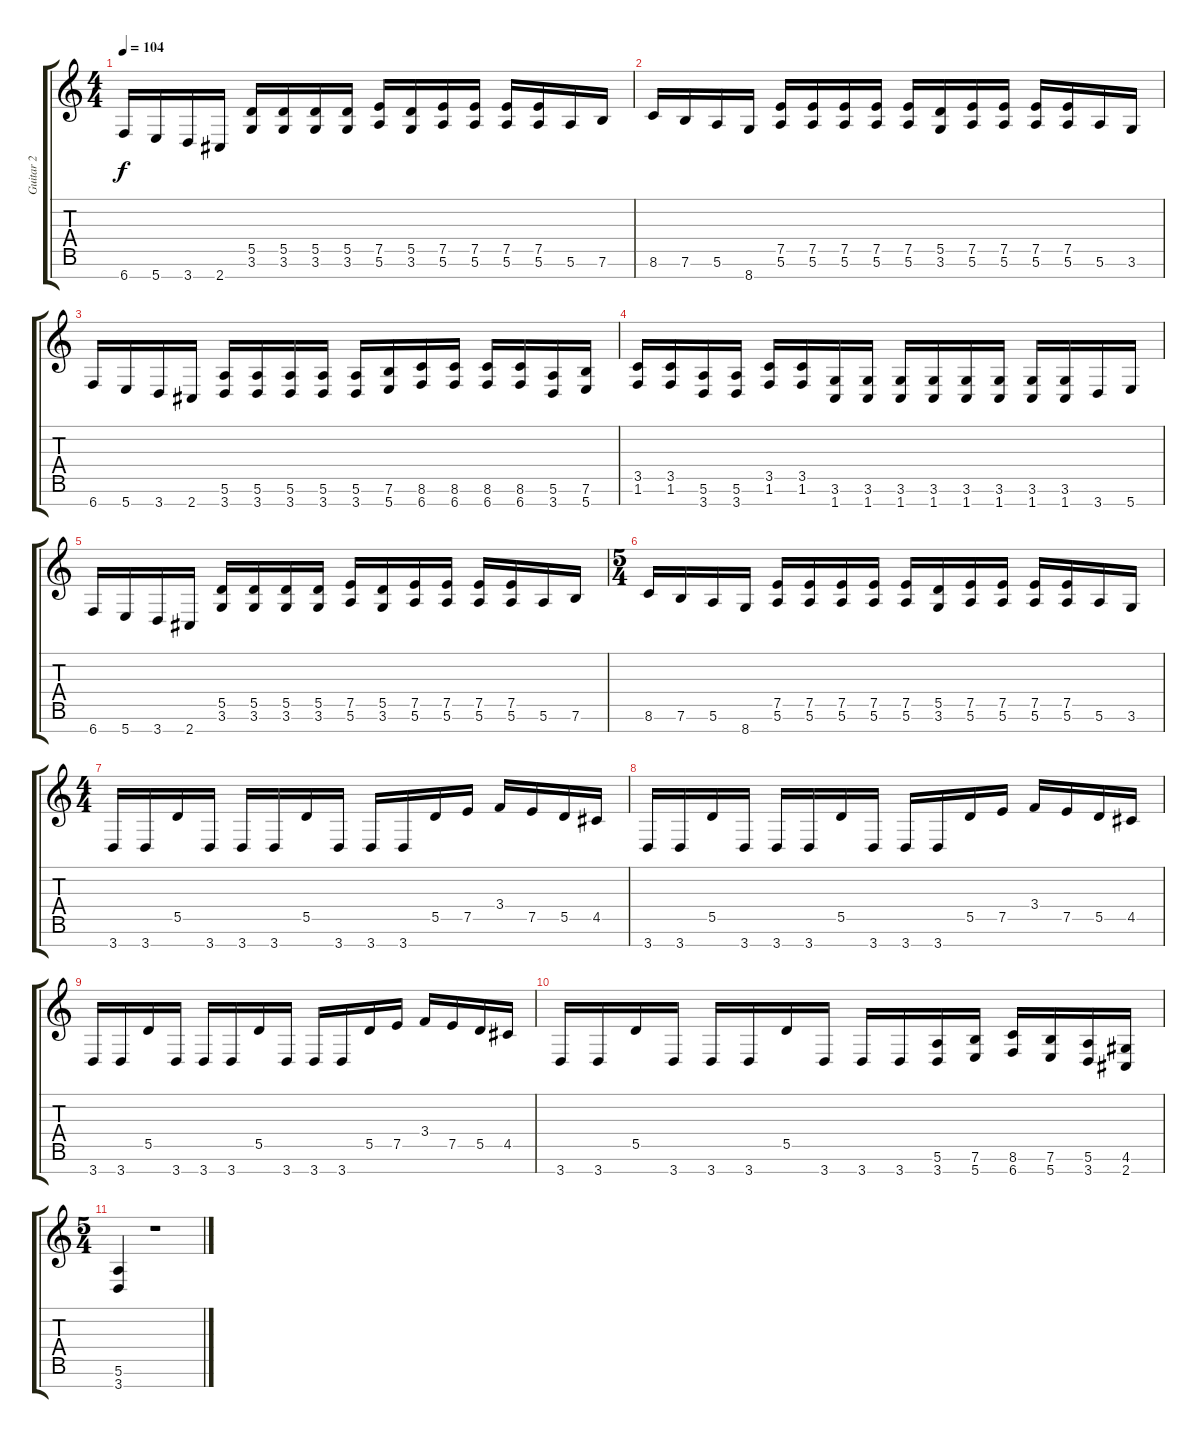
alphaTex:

\track ("Guitar 2" "Guitar 2") {instrument distortionguitar}
\staff {score tabs}
\tuning (E4 B3 G3 D3 A2 E2 B1) {hide}
\ts (4 4)
\tempo 104
\clef g2
\ks c
6.7.16{dy f} 5.7.16 3.7.16 2.7.16 (5.5 3.6).16 (5.5 3.6).16 (5.5 3.6).16 (5.5 3.6).16 (7.5 5.6).16 (5.5 3.6).16 (7.5 5.6).16 (7.5 5.6).16 (7.5 5.6).16 (7.5 5.6).16 5.6.16 7.6.16 |
8.6.16 7.6.16 5.6.16 8.7.16 (7.5 5.6).16 (7.5 5.6).16 (7.5 5.6).16 (7.5 5.6).16 (7.5 5.6).16 (5.5 3.6).16 (7.5 5.6).16 (7.5 5.6).16 (7.5 5.6).16 (7.5 5.6).16 5.6.16 3.6.16 |
6.7.16 5.7.16 3.7.16 2.7.16 (5.6 3.7).16 (5.6 3.7).16 (5.6 3.7).16 (5.6 3.7).16 (5.6 3.7).16 (7.6 5.7).16 (8.6 6.7).16 (8.6 6.7).16 (8.6 6.7).16 (8.6 6.7).16 (5.6 3.7).16 (7.6 5.7).16 |
(3.5 1.6).16 (3.5 1.6).16 (5.6 3.7).16 (5.6 3.7).16 (3.5 1.6).16 (3.5 1.6).16 (3.6 1.7).16 (3.6 1.7).16 (3.6 1.7).16 (3.6 1.7).16 (3.6 1.7).16 (3.6 1.7).16 (3.6 1.7).16 (3.6 1.7).16 3.7.16 5.7.16 |
6.7.16 5.7.16 3.7.16 2.7.16 (5.5 3.6).16 (5.5 3.6).16 (5.5 3.6).16 (5.5 3.6).16 (7.5 5.6).16 (5.5 3.6).16 (7.5 5.6).16 (7.5 5.6).16 (7.5 5.6).16 (7.5 5.6).16 5.6.16 7.6.16 |
\ts (5 4)
8.6.16 7.6.16 5.6.16 8.7.16 (7.5 5.6).16 (7.5 5.6).16 (7.5 5.6).16 (7.5 5.6).16 (7.5 5.6).16 (5.5 3.6).16 (7.5 5.6).16 (7.5 5.6).16 (7.5 5.6).16 (7.5 5.6).16 5.6.16 3.6.16 |
\ts (4 4)
3.7.16 3.7.16 5.5.16 3.7.16 3.7.16 3.7.16 5.5.16 3.7.16 3.7.16 3.7.16 5.5.16 7.5.16 3.4.16 7.5.16 5.5.16 4.5.16 |
3.7.16 3.7.16 5.5.16 3.7.16 3.7.16 3.7.16 5.5.16 3.7.16 3.7.16 3.7.16 5.5.16 7.5.16 3.4.16 7.5.16 5.5.16 4.5.16 |
3.7.16 3.7.16 5.5.16 3.7.16 3.7.16 3.7.16 5.5.16 3.7.16 3.7.16 3.7.16 5.5.16 7.5.16 3.4.16 7.5.16 5.5.16 4.5.16 |
3.7.16 3.7.16 5.5.16 3.7.16 3.7.16 3.7.16 5.5.16 3.7.16 3.7.16 3.7.16 (5.6 3.7).16 (7.6 5.7).16 (8.6 6.7).16 (7.6 5.7).16 (5.6 3.7).16 (4.6 2.7).16 |
\ts (5 4)
(5.6 3.7).4 r.1
